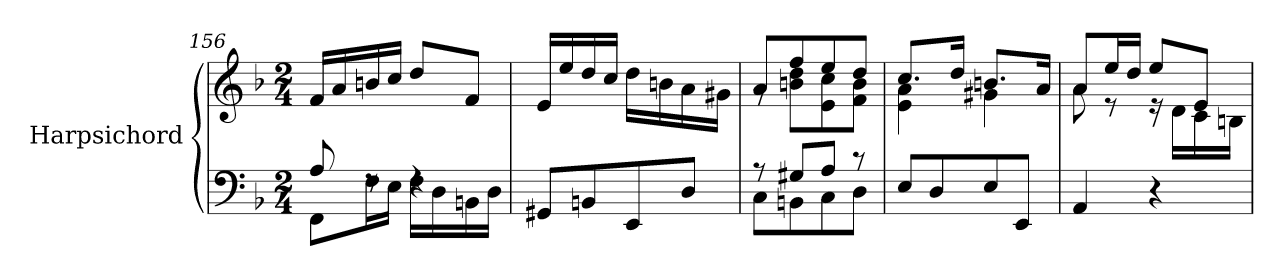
**kern	**kern
*part1	*part1
*staff2	*staff1
*I"Harpsichord	*
*I'Hch.	*
*clefF4	*clefG2
*k[b-]	*k[b-]
*M2/4	*M2/4
=156	=156
*^	*
8A/	8FF\L	16f/LL
.	.	16a/
8rF	16F\L	16bn/
.	16E\JJ	16cc/JJ
4rF	16F\LL	8dd/L
.	16D\	.
.	16BBn\	8f/J
.	16D\JJ	.
*v	*v	*
=157	=157
8GG#X/L	16e/LL
.	16ee/
8BBn/	16dd/
.	16cc/JJ
8EE/	16dd\LL
.	16bn\
8D/J	16a\
.	16g#X\JJ
=158	=158
*^	*^
8r	8C\L	8a/L	8rg
8G#X/L	8BBn\	8ff/	8bn\ 8dd\L
8A/J	8C\	8ee/	8e\ 8cc\
8r	8D\J	8dd/J	8f\ 8b\J
*v	*v	*	*
=159	=159	=159
8E/L	8.cc/L	4e\ 4a\
8D/	.	.
.	16dd/Jk	.
8E/	8.bn/L	4g#X\
8EE/J	.	.
.	16a/Jk	.
=160	=160	=160
4AA/	8a/L	8a\
.	16ee/L	8r
.	16dd/JJ	.
4r	8ee/L	16r
.	.	16d\LL
.	8e/J	16c\
.	.	16Bn\JJ
*	*v	*v
=	=
*-	*-
